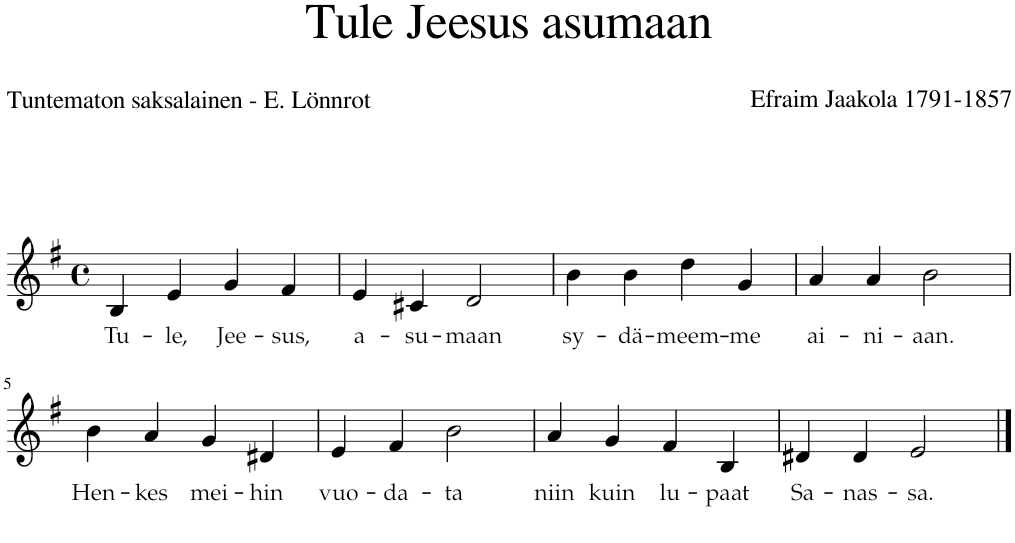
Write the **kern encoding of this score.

**kern	**text
*part1	*part1
*staff1	*staff1
*I"Staff	*
*clefG2	*
*k[f#]	*
*M4/4	*
*met(c)	*
=1	=1
!	!LO:LY:b
4B/	Tu-
!	!LO:LY:b
4e/	-le,
!	!LO:LY:b
4g/	Jee-
!	!LO:LY:b
4f#/	-sus,
=2	=2
!	!LO:LY:b
4e/	a-
!	!LO:LY:b
4c#X/	-su-
!	!LO:LY:b
2d/	-maan
=3	=3
!	!LO:LY:b
4b\	sy-
!	!LO:LY:b
4b\	-dä-
!	!LO:LY:b
4dd\	-meem-
!	!LO:LY:b
4g/	-me
=4	=4
!	!LO:LY:b
4a/	ai-
!	!LO:LY:b
4a/	-ni-
!	!LO:LY:b
2b\	-aan.
!!LO:LB:g=z
=5	=5
!	!LO:LY:b
4b\	Hen-
!	!LO:LY:b
4a/	-kes
!	!LO:LY:b
4g/	mei-
!	!LO:LY:b
4d#X/	-hin
=6	=6
!	!LO:LY:b
4e/	vuo-
!	!LO:LY:b
4f#/	-da-
!	!LO:LY:b
2b\	-ta
=7	=7
!	!LO:LY:b
4a/	niin
!	!LO:LY:b
4g/	kuin
!	!LO:LY:b
4f#/	lu-
!	!LO:LY:b
4B/	-paat
=8	=8
!	!LO:LY:b
4d#X/	Sa-
!	!LO:LY:b
4d#/	-nas-
!	!LO:LY:b
2e/	-sa.
==	==
*-	*-
